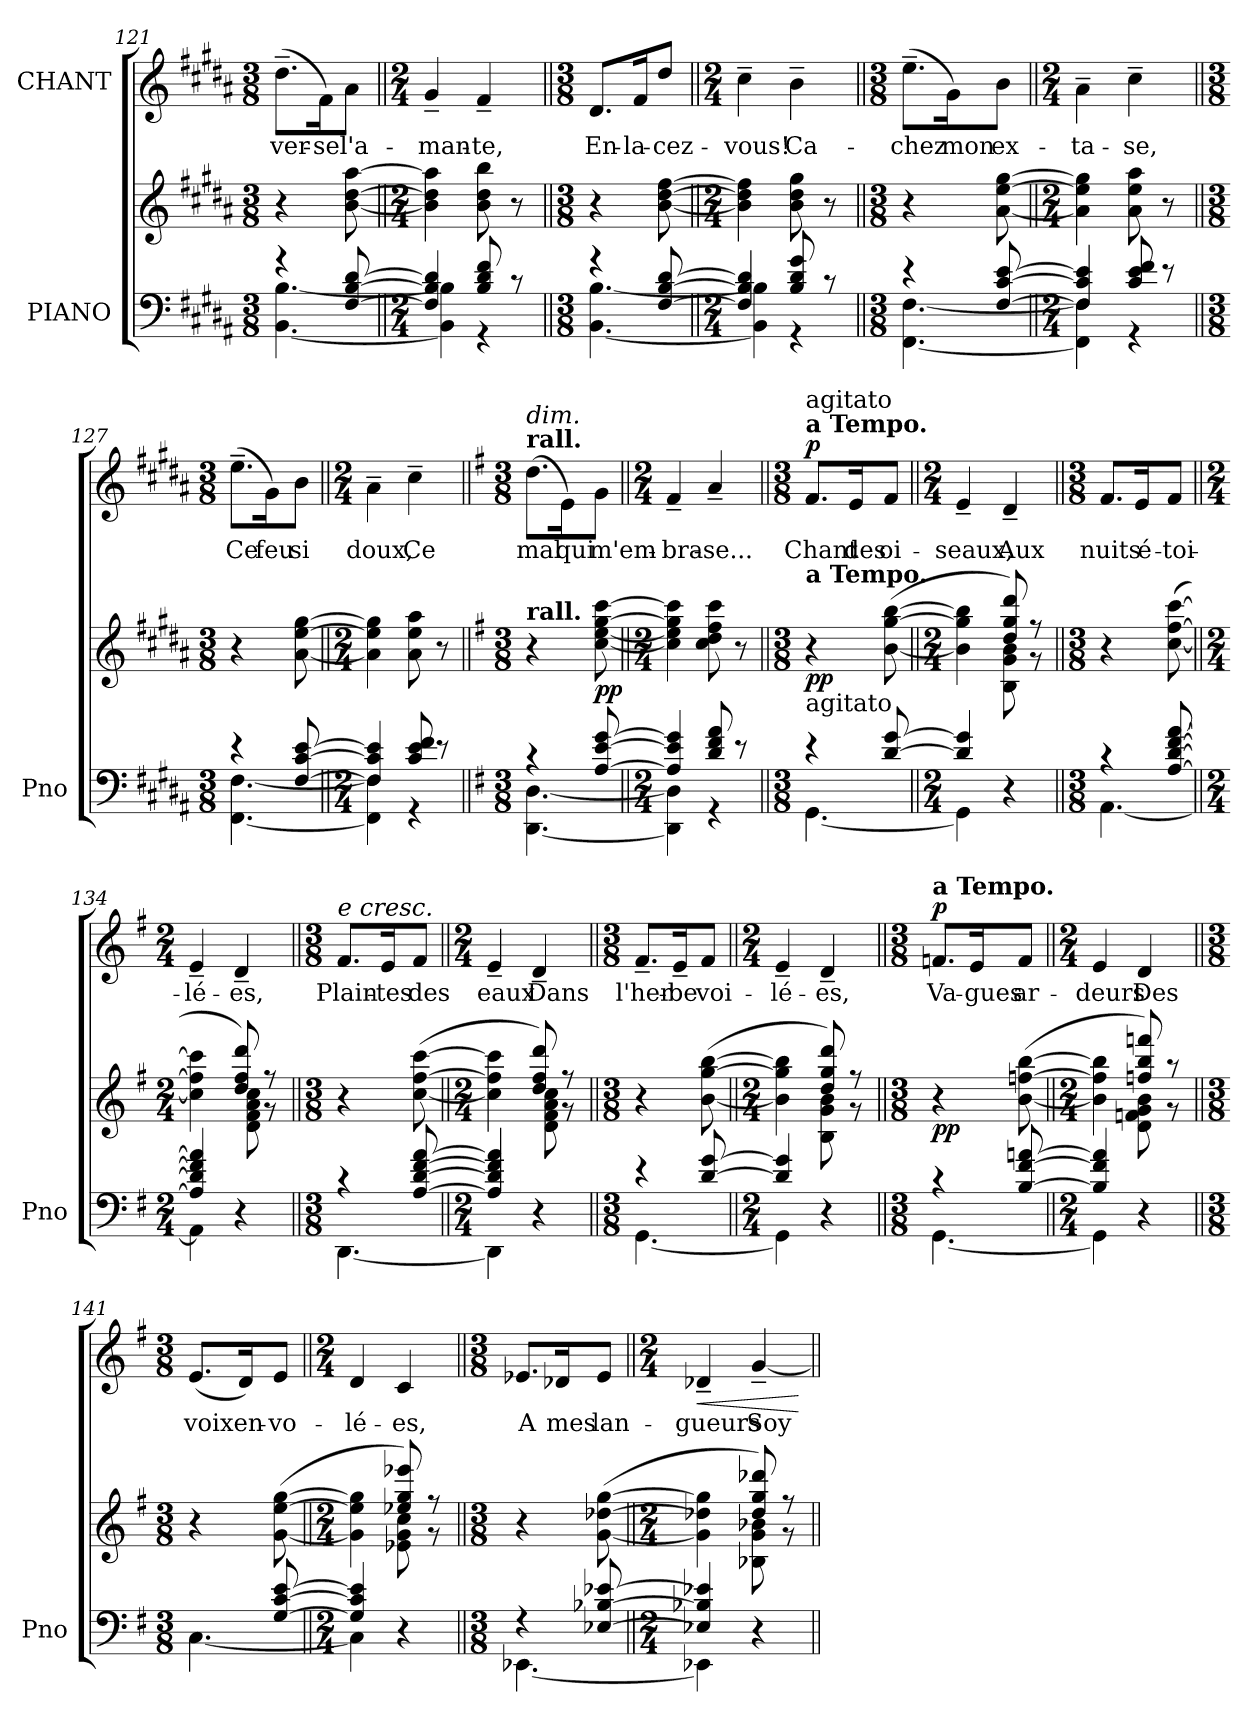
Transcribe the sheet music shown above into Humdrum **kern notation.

**kern	**kern	**dynam	**kern	**text	**dynam
*part2	*part2	*part2	*part1	*part1	*part1
*staff3	*staff2	*staff2/3	*staff1	*staff1	*staff1
*I"PIANO	*	*	*I"CHANT	*	*
*I'Pno	*	*	*	*	*
*clefF4	*clefG2	*	*clefG2	*	*
*k[f#c#g#d#a#]	*k[f#c#g#d#a#]	*	*k[f#c#g#d#a#]	*	*
*M3/8	*M3/8	*	*M3/8	*	*
=121	=121	=121	=121	=121	=121
*^	*	*	*	*	*
!	!	!	!	!	!LO:LY:b	!
4r	[4.BB\ [4.B\	4r	.	(8.dd#~\L	ver-	.
!	!	!	!	!	!LO:LY:b	!
.	.	.	.	16f#\K)	-se	.
!	!	!	!	!	!LO:LY:b	!
[<8F#/ [8B/ [8d#/	.	[8b\ [8dd#\ [8aa#\	.	8a#\J	l'a-	.
=122||	=122||	=122||	=122||	=122||	=122||	=122||
*M2/4	*	*M2/4	*	*M2/4	*	*
!	!	!	!	!	!LO:LY:b	!
4F#/] 4B/] 4d#/]	4BB\] 4B\]	4b\] 4dd#\] 4aa#\]	.	4g#~/	-man-	.
!	!	!	!	!	!LO:LY:b	!
8B/ 8d#/ 8f#/	4r	8b\ 8dd#\ 8bb\	.	4f#~/	-te,	.
8r	.	8r	.	.	.	.
=123||	=123||	=123||	=123||	=123||	=123||	=123||
*M3/8	*	*M3/8	*	*M3/8	*	*
!	!	!	!LO:DY:b	!	!LO:LY:b	!
!	!	!	!LO:DY:n=1:b	!	!	!LO:DY:a
!	!	!	!	!	!	!LO:DY:n=1:a
4r	[4.BB\ [4.B\	4r	other-dynamics f	8.d#/L	En-	other-dynamics f
!	!	!	!	!	!LO:LY:b	!
.	.	.	.	16f#/K	-la-	.
!	!	!	!	!	!LO:LY:b	!
[<8F#/ [8B/ [8d#/	.	[8b\ [>8dd#\ [8ff#\	.	8dd#/J	-cez-	.
!!LO:LB:g=z
=124||	=124||	=124||	=124||	=124||	=124||	=124||
*M2/4	*	*M2/4	*	*M2/4	*	*
!	!	!	!	!	!LO:LY:b	!
4F#/] 4B/] 4d#/]	4BB\] 4B\]	4b\] 4dd#\] 4ff#\]	.	4cc#~\	-vous!	.
!	!	!	!	!	!LO:LY:b	!
8B/ 8d#/ 8g#/	4r	8b\ 8dd#\ 8gg#\	.	4b~\	Ca-	.
8r	.	8r	.	.	.	.
=125||	=125||	=125||	=125||	=125||	=125||	=125||
*M3/8	*	*M3/8	*	*M3/8	*	*
!	!	!	!	!	!LO:LY:b	!
4r	[4.FF#\ [4.F#\	4r	.	(8.ee~\L	-chez	.
!	!	!	!	!	!LO:LY:b	!
.	.	.	.	16g#\K)	mon	.
!	!	!	!	!	!LO:LY:b	!
[8F#/ [8c#/ [8e/	.	[8a#\ [8ee\ [8gg#\	.	8b\J	ex-	.
=126||	=126||	=126||	=126||	=126||	=126||	=126||
*M2/4	*	*M2/4	*	*M2/4	*	*
!	!	!	!	!	!LO:LY:b	!
4F#/] 4c#/] 4e/]	4FF#\] 4F#\]	4a#\] 4ee\] 4gg#\]	.	4a#~\	-ta-	.
!	!	!	!	!	!LO:LY:b	!
8c#/ 8e/ 8f#/	4r	8a#\ 8ee\ 8aa#\	.	4cc#~\	-se,	.
8r	.	8r	.	.	.	.
=127||	=127||	=127||	=127||	=127||	=127||	=127||
*M3/8	*	*M3/8	*	*M3/8	*	*
!	!	!	!	!	!LO:LY:b	!
4r	[4.FF#\ [4.F#\	4r	.	(8.ee~\L	Ce	.
!	!	!	!	!	!LO:LY:b	!
.	.	.	.	16g#\K)	feu	.
!	!	!	!	!	!LO:LY:b	!
[8F#/ [8c#/ [8e/	.	[<8a#\ [8ee\ [8gg#\	.	8b\J	si	.
=128||	=128||	=128||	=128||	=128||	=128||	=128||
*M2/4	*	*M2/4	*	*M2/4	*	*
!	!	!	!	!	!LO:LY:b	!
4F#/] 4c#/] 4e/]	4FF#\] 4F#\]	4a#\] 4ee\] 4gg#\]	.	4a#~\	doux,	.
!	!	!	!	!	!LO:LY:b	!
8c#/ 8e/ 8f#/	4r	8a#\ 8ee\ 8aa#\	.	4cc#~\	Ce	.
8r	.	8r	.	.	.	.
!!LO:LB:g=z
=129||	=129||	=129||	=129||	=129||	=129||	=129||
*k[f#]	*	*k[f#]	*	*k[f#]	*	*
*M3/8	*	*M3/8	*	*M3/8	*	*
!	!	!	!	!LO:TX:a:B:t=rall.	!	!
!	!	!	!	!LO:TX:a:i:t=dim.	!	!
!	!	!LO:TX:a:B:t=rall.	!	!	!	!
!	!	!	!	!	!LO:LY:b	!
4r	[4.DD\ [4.D\	4r	.	(8.dd\L	mal	.
!	!	!	!	!	!LO:LY:b	!
.	.	.	.	16e\K)	qui	.
!	!	!	!LO:DY:b	!	!LO:LY:b	!
[8A/ [8e/ [8g/	.	[8cc\ [<8ee\ [8gg\ [8ccc\	pp	8g\J	m'em-	.
=130||	=130||	=130||	=130||	=130||	=130||	=130||
*M2/4	*	*M2/4	*	*M2/4	*	*
!	!	!	!	!	!LO:LY:b	!
4A/] 4e/] 4g/]	4DD\] 4D\]	4cc\] 4ee\] 4gg\] 4ccc\]	.	4f#~/	-bra-	.
!	!	!	!	!	!LO:LY:b	!
8d/ 8f#/ 8a/	4r	8cc\ 8dd\ 8ff#\ 8ccc\	.	4a~/	-se...	.
8r	.	8r	.	.	.	.
=131||	=131||	=131||	=131||	=131||	=131||	=131||
*M3/8	*	*M3/8	*	*M3/8	*	*
!	!	!	!	!LO:TX:a:B:t=a Tempo.	!	!
!	!	!	!	!LO:TX:a:t=agitato	!	!
!	!	!LO:TX:a:B:t=a Tempo.	!	!	!	!
!	!	!LO:TX:b:t=agitato	!	!	!	!
!	!	!	!LO:DY:b	!	!LO:LY:b	!LO:DY:a
4r	[4.GG\	4r	pp	8.f#/L	Chant	p
!	!	!	!	!	!LO:LY:b	!
.	.	.	.	16e/K	des	.
!	!	!	!	!	!LO:LY:b	!
[8d/ [8g/	.	([8b\ [>8gg\ [>8bb\	.	8f#/J	oi-	.
=132||	=132||	=132||	=132||	=132||	=132||	=132||
*M2/4	*	*M2/4	*	*M2/4	*	*
*	*	*^	*	*	*	*
!	!	!	!	!	!	!LO:LY:b	!
4d/] 4g/]	4GG\]	4b\] 4gg\] 4bb\]	4ryy	.	4e~/	-seaux,	.
!	!	!	!	!	!	!LO:LY:b	!
4ryy	4r	8dd/ 8gg/ 8ddd/)	8B\ 8g\ 8b\	.	4d~/	Aux	.
.	.	8r	8r	.	.	.	.
*	*	*v	*v	*	*	*	*
=133||	=133||	=133||	=133||	=133||	=133||	=133||
*M3/8	*	*M3/8	*	*M3/8	*	*
*	*	*^	*	*	*	*
!	!	!	!	!	!	!LO:LY:b	!
*	*	*v	*v	*	*	*	*
4r	[4.AA\	4r	.	8.f#/L	nuits	.
!	!	!	!	!	!LO:LY:b	!
.	.	.	.	16e/K	é-	.
!	!	!	!	!	!LO:LY:b	!
[8A/ [8d/ [8f#/ [8a/	.	([8cc\ [>8ff#\ [>8ccc\	.	8f#/J	-toi-	.
!!LO:LB:g=z
=134||	=134||	=134||	=134||	=134||	=134||	=134||
*M2/4	*	*M2/4	*	*M2/4	*	*
*	*	*^	*	*	*	*
!	!	!	!	!	!	!LO:LY:b	!
4A/] 4d/] 4f#/] 4a/]	4AA\]	4cc\] 4ff#\] 4ccc\]	4ryy	.	4e~/	-lé-	.
!	!	!	!	!	!	!LO:LY:b	!
4ryy	4r	8dd/ 8ff#/ 8ddd/)	8d\ 8f#\ 8a\ 8cc\	.	4d~/	-es,	.
.	.	8r	8r	.	.	.	.
*	*	*v	*v	*	*	*	*
=135||	=135||	=135||	=135||	=135||	=135||	=135||
*M3/8	*	*M3/8	*	*M3/8	*	*
*	*	*^	*	*	*	*
!	!	!	!	!	!LO:TX:a:i:t=e    cresc.	!	!
!	!	!LO:TX:b:i:t=e     cresc.	!	!	!	!	!
!	!	!	!	!	!	!LO:LY:b	!
*	*	*v	*v	*	*	*	*
4r	[4.DD\	4r	.	8.f#/L	Plain-	.
!	!	!	!	!	!LO:LY:b	!
.	.	.	.	16e/K	-tes	.
!	!	!	!	!	!LO:LY:b	!
[8A/ [8d/ [8f#/ [8a/	.	([8cc\ [>8ff#\ [>8ccc\	.	8f#/J	des	.
=136||	=136||	=136||	=136||	=136||	=136||	=136||
*M2/4	*	*M2/4	*	*M2/4	*	*
*	*	*^	*	*	*	*
!	!	!	!	!	!	!LO:LY:b	!
4A/] 4d/] 4f#/] 4a/]	4DD\]	4cc\] 4ff#\] 4ccc\]	4ryy	.	4e~/	eaux	.
!	!	!	!	!	!	!LO:LY:b	!
4ryy	4r	8dd/ 8ff#/ 8ddd/)	8d\ 8f#\ 8a\ 8cc\	.	4d~/	Dans	.
.	.	8r	8r	.	.	.	.
*	*	*v	*v	*	*	*	*
=137||	=137||	=137||	=137||	=137||	=137||	=137||
*M3/8	*	*M3/8	*	*M3/8	*	*
*	*	*^	*	*	*	*
!	!	!	!	!	!	!LO:LY:b	!
*	*	*v	*v	*	*	*	*
4r	[4.GG\	4r	.	8.f#~/L	l'her-	.
!	!	!	!	!	!LO:LY:b	!
.	.	.	.	16e~/K	-be	.
!	!	!	!	!	!LO:LY:b	!
[8d/ [8g/	.	([8b\ [>8gg\ [>8bb\	.	8f#/J	voi-	.
=138||	=138||	=138||	=138||	=138||	=138||	=138||
*M2/4	*	*M2/4	*	*M2/4	*	*
*	*	*^	*	*	*	*
!	!	!	!	!	!	!LO:LY:b	!
4d/] 4g/]	4GG\]	4b\] 4gg\] 4bb\]	4ryy	.	4e~/	-lé-	.
!	!	!	!	!	!	!LO:LY:b	!
4ryy	4r	8dd/ 8gg/ 8ddd/)	8B\ 8g\ 8b\	.	4d~/	-es,	.
.	.	8r	8r	.	.	.	.
*	*	*v	*v	*	*	*	*
!!LO:PB:g=z
=139||	=139||	=139||	=139||	=139||	=139||	=139||
*M3/8	*	*M3/8	*	*M3/8	*	*
*	*	*^	*	*	*	*
!	!	!	!	!	!LO:TX:a:B:t=a Tempo.	!	!
!	!	!LO:TX:a:B:t=a Tempo.	!	!	!	!	!
!	!	!	!	!LO:DY:b	!	!LO:LY:b	!LO:DY:a
*	*	*v	*v	*	*	*	*
4r	[4.GG\	4r	pp	8.fn/L	Va-	p
!	!	!	!	!	!LO:LY:b	!
.	.	.	.	16e/K	-gues	.
!	!	!	!	!	!LO:LY:b	!
[8B/ [8f#/ [8an/	.	([8b\ [>8ffn\ [>8bb\	.	8f/J	ar-	.
=140||	=140||	=140||	=140||	=140||	=140||	=140||
*M2/4	*	*M2/4	*	*M2/4	*	*
*	*	*^	*	*	*	*
!	!	!	!	!	!	!LO:LY:b	!
4B/] 4f#/] 4an/]	4GG\]	4b\] 4ffn\] 4bb\]	4ryy	.	4e/	-deurs	.
!	!	!	!	!	!	!LO:LY:b	!
4ryy	4r	8ff/ 8bb/ 8fffn/)	8d\ 8fn\ 8g\ 8b\	.	4d/	Des	.
.	.	8r	8r	.	.	.	.
*	*	*v	*v	*	*	*	*
=141||	=141||	=141||	=141||	=141||	=141||	=141||
*M3/8	*	*M3/8	*	*M3/8	*	*
*	*	*^	*	*	*	*
!	!	!	!	!	!	!LO:LY:b	!
*	*	*v	*v	*	*	*	*
4ryy	[4.C\	4r	.	(8.e/L	voix	.
!	!	!	!	!	!LO:LY:b	!
.	.	.	.	16d/K)	en-	.
!	!	!	!	!	!LO:LY:b	!
[8G/ [8c/ [8e/	.	([8g\ [>8ee\ [>8gg\	.	8e/J	-vo-	.
=142||	=142||	=142||	=142||	=142||	=142||	=142||
*M2/4	*	*M2/4	*	*M2/4	*	*
*	*	*^	*	*	*	*
!	!	!	!	!	!	!LO:LY:b	!
4G/] 4c/] 4e/]	4C\]	4g\] 4ee\] 4gg\]	4ryy	.	4d/	-lé-	.
!	!	!	!	!	!	!LO:LY:b	!
4ryy	4r	8ee-X/ 8gg/ 8eee-X/)	8e-X\ 8g\ 8cc\	.	4c/	-es,	.
.	.	8r	8r	.	.	.	.
*	*	*v	*v	*	*	*	*
=143||	=143||	=143||	=143||	=143||	=143||	=143||
*M3/8	*	*M3/8	*	*M3/8	*	*
*	*	*^	*	*	*	*
!	!	!	!	!LO:DY:b	!	!LO:LY:b	!
!	!	!	!	!LO:DY:n=1:b	!	!	!LO:DY:a
!	!	!	!	!	!	!	!LO:DY:n=1:a
*	*	*v	*v	*	*	*	*
4r	[4.EE-X\	4r	other-dynamics f	8.e-X/L	A	other-dynamics f
!	!	!	!	!	!LO:LY:b	!
.	.	.	.	16d-X/K	mes	.
!	!	!	!	!	!LO:LY:b	!
[8E-X/ [8B-X/ [8e-X/	.	([8g\ [>8dd-X\ [>8gg\	.	8e-/J	lan-	.
!!LO:LB:g=z
=144||	=144||	=144||	=144||	=144||	=144||	=144||
*M2/4	*	*M2/4	*	*M2/4	*	*
*	*	*^	*	*	*	*
!	!	!	!	!	!	!LO:LY:b	!LO:HP:b
4E-X/] 4B-X/] 4e-X/]	4EE-X\]	4g\] 4dd-X\] 4gg\]	4ryy	.	4d-X~/	-gueurs	<
!	!	!	!	!	!	!LO:LY:b	!
4ryy	4r	8dd-/ 8gg/ 8ddd-X/)	8B-X\ 8g\ 8b-X\	.	[4g~/	Soy-	.
.	.	8r	8r	.	.	.	.
*v	*v	*	*	*	*	*	*
*	*v	*v	*	*	*	*
.	.	.	.	.	[
=||	=||	=||	=||	=||	=||
*-	*-	*-	*-	*-	*-
